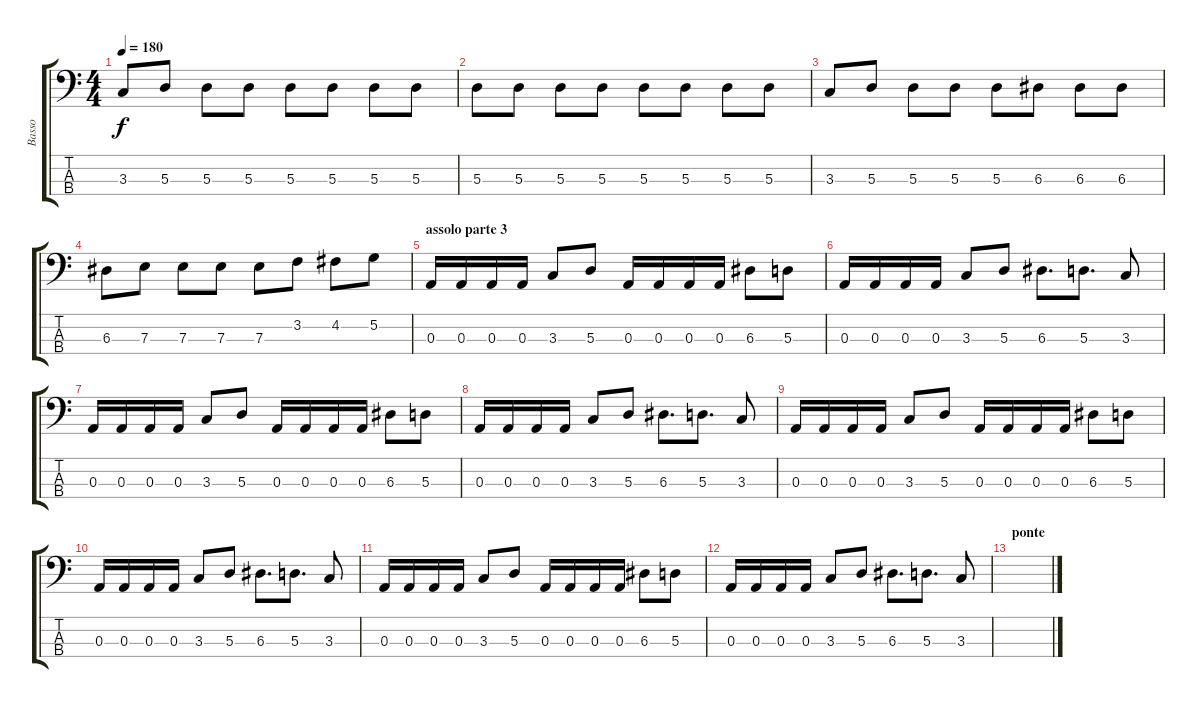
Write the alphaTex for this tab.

\track ("Basso" "Basso") {instrument electricbasspick}
\staff {score tabs}
\tuning (G2 D2 A1 E1) {hide}
\ts (4 4)
\tempo 180
\clef f4
\ks c
3.3.8{dy f} 5.3.8 5.3.8 5.3.8 5.3.8 5.3.8 5.3.8 5.3.8 |
5.3.8 5.3.8 5.3.8 5.3.8 5.3.8 5.3.8 5.3.8 5.3.8 |
3.3.8 5.3.8 5.3.8 5.3.8 5.3.8 6.3.8 6.3.8 6.3.8 |
6.3.8 7.3.8 7.3.8 7.3.8 7.3.8 3.2.8 4.2.8 5.2.8 |
\section ("" "assolo parte 3")
0.3.16 0.3.16 0.3.16 0.3.16 3.3.8 5.3.8 0.3.16 0.3.16 0.3.16 0.3.16 6.3.8 5.3.8 |
0.3.16 0.3.16 0.3.16 0.3.16 3.3.8 5.3.8 6.3.8{d} 5.3.8{d} 3.3.8 |
0.3.16 0.3.16 0.3.16 0.3.16 3.3.8 5.3.8 0.3.16 0.3.16 0.3.16 0.3.16 6.3.8 5.3.8 |
0.3.16 0.3.16 0.3.16 0.3.16 3.3.8 5.3.8 6.3.8{d} 5.3.8{d} 3.3.8 |
0.3.16 0.3.16 0.3.16 0.3.16 3.3.8 5.3.8 0.3.16 0.3.16 0.3.16 0.3.16 6.3.8 5.3.8 |
0.3.16 0.3.16 0.3.16 0.3.16 3.3.8 5.3.8 6.3.8{d} 5.3.8{d} 3.3.8 |
0.3.16 0.3.16 0.3.16 0.3.16 3.3.8 5.3.8 0.3.16 0.3.16 0.3.16 0.3.16 6.3.8 5.3.8 |
0.3.16 0.3.16 0.3.16 0.3.16 3.3.8 5.3.8 6.3.8{d} 5.3.8{d} 3.3.8 |
\section ("" "ponte")
